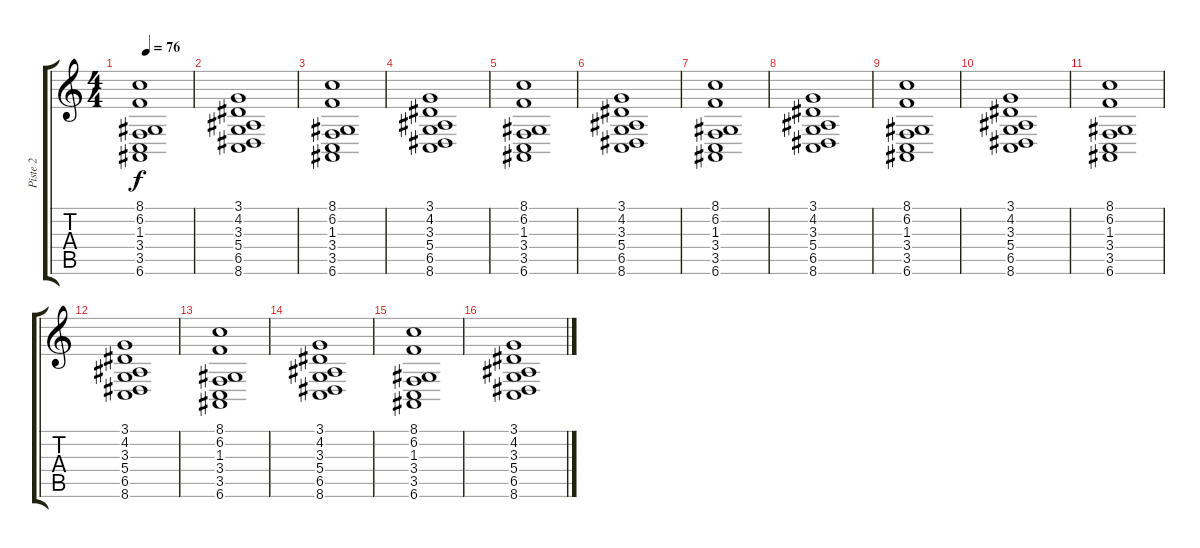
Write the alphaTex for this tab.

\track ("Piste 2" "Piste 2") {instrument stringensemble1}
\staff {score tabs}
\tuning (E4 B3 G3 D3 A2 E2) {hide}
\ts (4 4)
\tempo 76
\clef g2
\ks c
(8.1 6.2 1.3 3.4 3.5 6.6).1{dy f} |
(3.1 4.2 3.3 5.4 6.5 8.6).1 |
(8.1 6.2 1.3 3.4 3.5 6.6).1 |
(3.1 4.2 3.3 5.4 6.5 8.6).1 |
(8.1 6.2 1.3 3.4 3.5 6.6).1 |
(3.1 4.2 3.3 5.4 6.5 8.6).1 |
(8.1 6.2 1.3 3.4 3.5 6.6).1 |
(3.1 4.2 3.3 5.4 6.5 8.6).1 |
(8.1 6.2 1.3 3.4 3.5 6.6).1 |
(3.1 4.2 3.3 5.4 6.5 8.6).1 |
(8.1 6.2 1.3 3.4 3.5 6.6).1 |
(3.1 4.2 3.3 5.4 6.5 8.6).1 |
(8.1 6.2 1.3 3.4 3.5 6.6).1 |
(3.1 4.2 3.3 5.4 6.5 8.6).1 |
(8.1 6.2 1.3 3.4 3.5 6.6).1 |
(3.1 4.2 3.3 5.4 6.5 8.6).1
